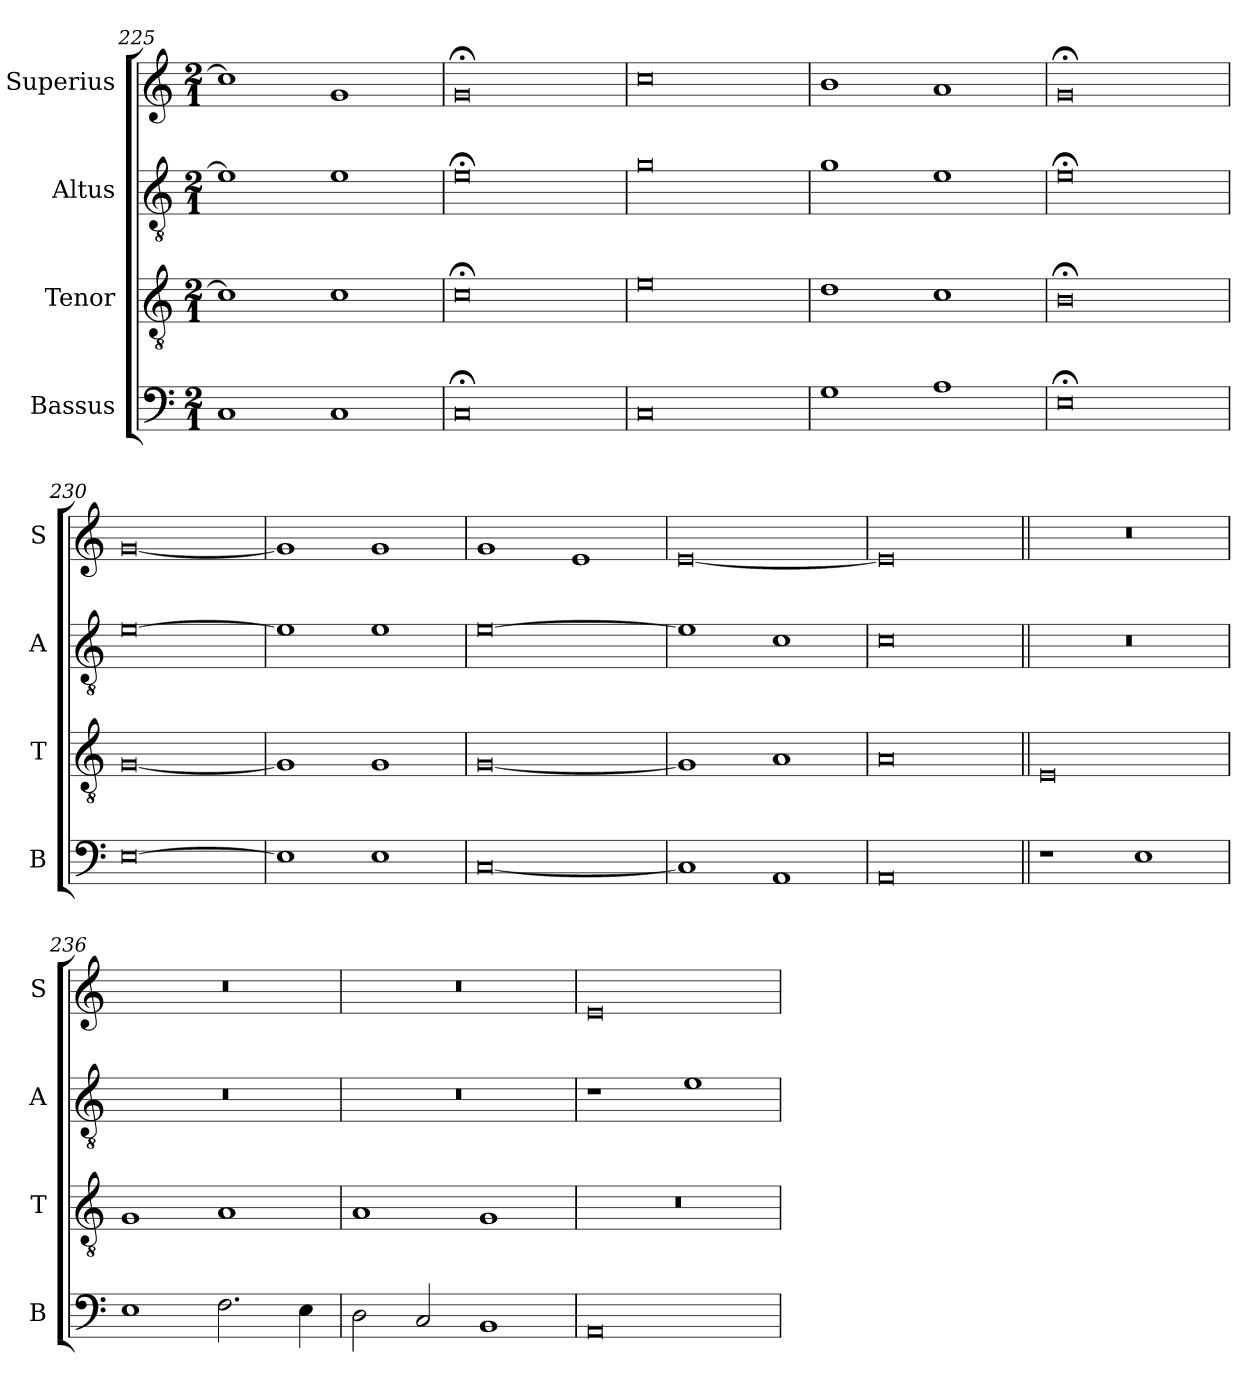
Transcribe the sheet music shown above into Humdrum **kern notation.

**kern	**kern	**kern	**kern
*part4	*part3	*part2	*part1
*staff4	*staff3	*staff2	*staff1
*I"Bassus	*I"Tenor	*I"Altus	*I"Superius
*I'B	*I'T	*I'A	*I'S
*clefF4	*clefGv2	*clefGv2	*clefG2
*k[]	*k[]	*k[]	*k[]
*M2/1	*M2/1	*M2/1	*M2/1
=225	=225	=225	=225
1C	1c]	1e]	1cc]
1C	1c	1e	1g
=226	=226	=226	=226
0C;<	0c;<	0e;<	0g;<
=227	=227	=227	=227
0C	0e	0g	0cc
=228	=228	=228	=228
1G	1d	1g	1b
1A	1c	1e	1a
=229	=229	=229	=229
0E;<	0B;<	0e;<	0g;<
=230	=230	=230	=230
[0E	[0G	[0e	[0g
=231	=231	=231	=231
1E]	1G]	1e]	1g]
1E	1G	1e	1g
=232	=232	=232	=232
[0C	[0G	[0e	1g
.	.	.	1e
=233	=233	=233	=233
1C]	1G]	1e]	[0e
1AA	1A	1c	.
=234	=234	=234	=234
0AA	0A	0c	0e]
!!LO:LB:g=z
=235||	=235||	=235||	=235||
1r	0E	0r	0r
1E	.	.	.
=236	=236	=236	=236
1E	1G	0r	0r
2.F\	1A	.	.
4E\	.	.	.
=237	=237	=237	=237
2D\	1A	0r	0r
2C/	.	.	.
1BB	1G	.	.
=238	=238	=238	=238
0AA	0r	1r	0e
.	.	1e	.
=	=	=	=
*-	*-	*-	*-
